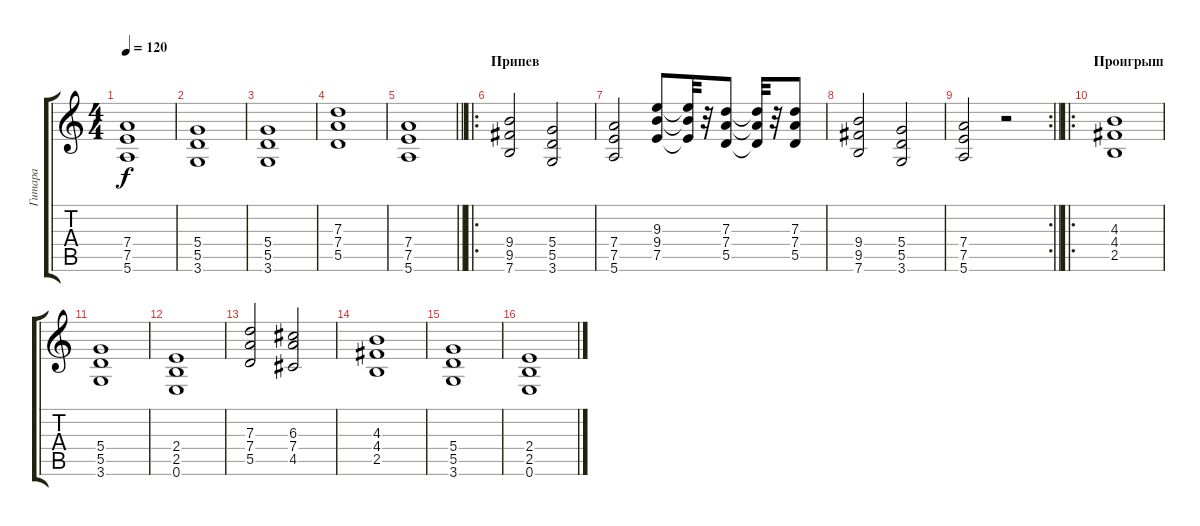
\track ("Гитара" "Гитара") {instrument distortionguitar}
\staff {score tabs}
\tuning (E4 B3 G3 D3 A2 E2) {hide}
\ts (4 4)
\tempo 120
\clef g2
\ks c
(7.4 7.5 5.6).1{dy f} |
(5.4 5.5 3.6).1 |
(5.4 5.5 3.6).1 |
(7.3 7.4 5.5).1 |
\barLineRight lightlight
(7.4 7.5 5.6).1 |
\ro
\section ("" "Припев")
(9.4 9.5 7.6).2 (5.4 5.5 3.6).2 |
(7.4 7.5 5.6).2 (9.3 9.4 7.5).8 (9.3{t} 9.4{t} 7.5{t}).32 r.32 (7.3 7.4 5.5).8 (7.3{t} 7.4{t} 5.5{t}).32 r.32 (7.3 7.4 5.5).8 |
(9.4 9.5 7.6).2 (5.4 5.5 3.6).2 |
\rc 2
\barLineRight lightlight
(7.4 7.5 5.6).2 r.2 |
\ro
\section ("" "Проигрыш")
(4.3 4.4 2.5).1 |
(5.4 5.5 3.6).1 |
(2.4 2.5 0.6).1 |
(7.3 7.4 5.5).2 (6.3 7.4 4.5).2 |
(4.3 4.4 2.5).1 |
(5.4 5.5 3.6).1 |
(2.4 2.5 0.6).1
